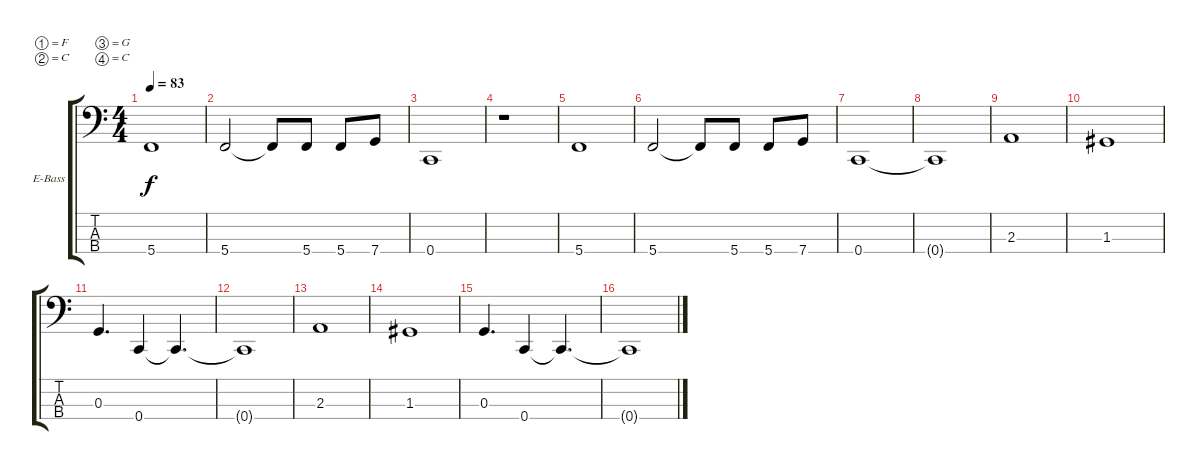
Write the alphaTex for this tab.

\bracketExtendMode groupsimilarinstruments
\firstSystemTrackNameOrientation horizontal
\otherSystemsTrackNameOrientation horizontal
\track ("Chi Cheng" "E-Bass") {instrument electricbassfinger}
\staff {score tabs}
\tuning (F2 C2 G1 C1)
\ts (4 4)
\tempo 83
\clef f4
\ks c
5.4.1{dy f} |
5.4.2 5.4{t}.8 5.4.8 5.4.8 7.4.8 |
0.4.1 |
r.1 |
5.4.1 |
5.4.2 5.4{t}.8 5.4.8 5.4.8 7.4.8 |
0.4.1 |
0.4{t}.1 |
2.3.1 |
1.3.1 |
0.3.4{d} 0.4.4 0.4{t}.4{d} |
0.4{t}.1 |
2.3.1 |
1.3.1 |
0.3.4{d} 0.4.4 0.4{t}.4{d} |
0.4{t}.1
